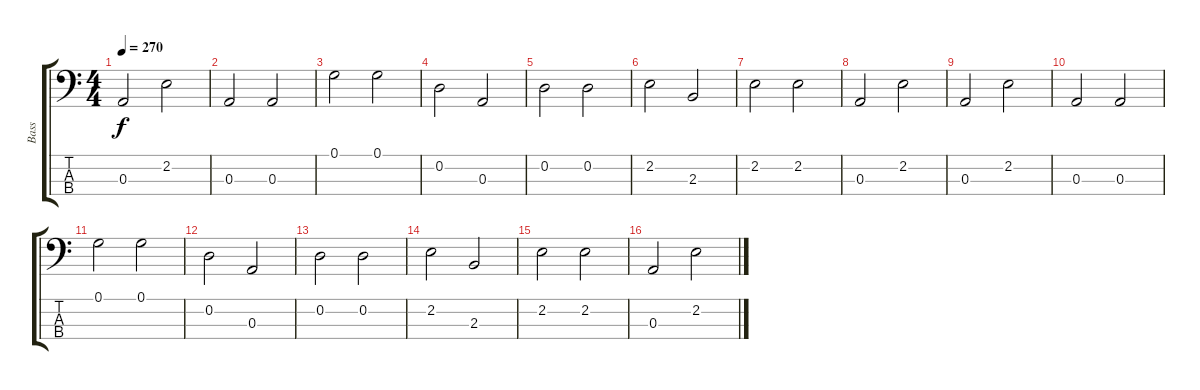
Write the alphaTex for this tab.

\track ("Bass" "Bass") {instrument electricbassfinger}
\staff {score tabs}
\tuning (G2 D2 A1 E1) {hide}
\ts (4 4)
\tempo 270
\clef f4
\ks c
0.3.2{dy f} 2.2.2 |
0.3.2 0.3.2 |
0.1.2 0.1.2 |
0.2.2 0.3.2 |
0.2.2 0.2.2 |
2.2.2 2.3.2 |
2.2.2 2.2.2 |
0.3.2 2.2.2 |
0.3.2 2.2.2 |
0.3.2 0.3.2 |
0.1.2 0.1.2 |
0.2.2 0.3.2 |
0.2.2 0.2.2 |
2.2.2 2.3.2 |
2.2.2 2.2.2 |
0.3.2 2.2.2
